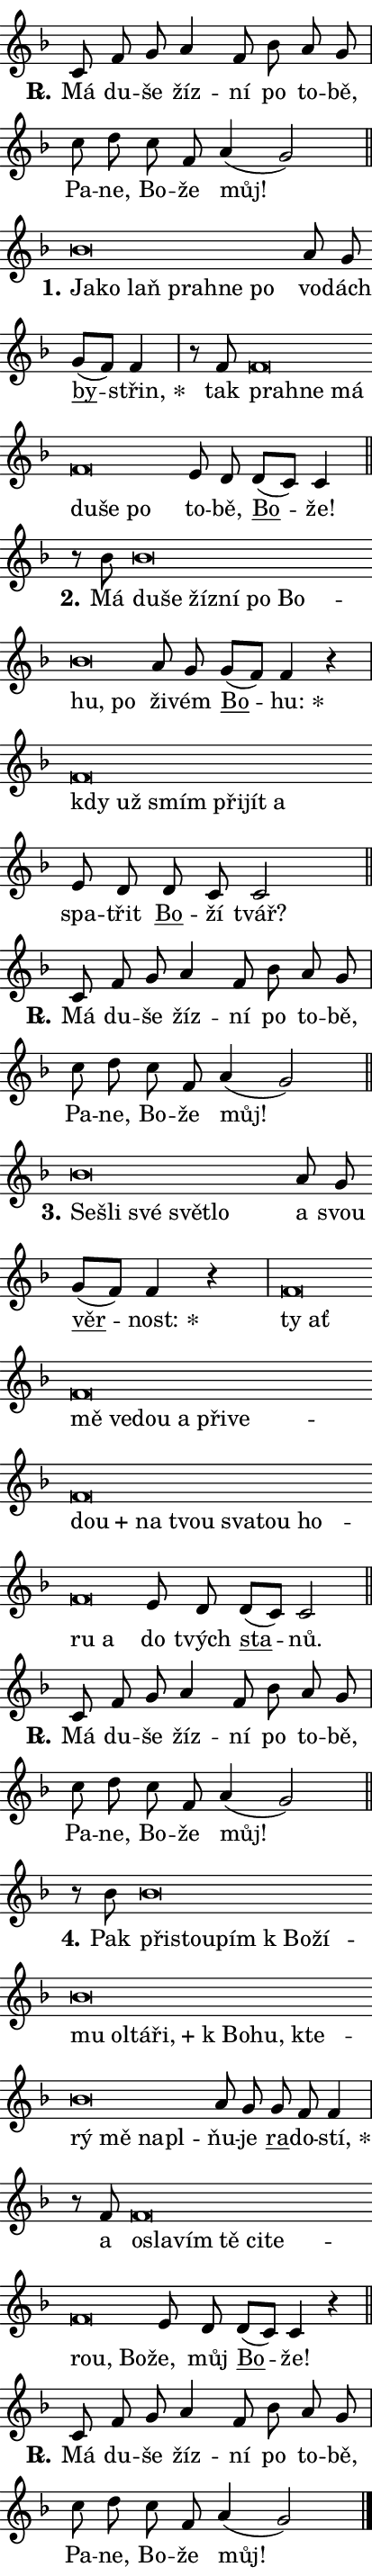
\version "2.22.1"
\header { tagline = "" }
\paper {
  indent = 0\cm
  top-margin = 0\cm
  right-margin = 0\cm
  bottom-margin = 0\cm
  left-margin = 0\cm
  paper-width = 7\cm
  page-breaking = #ly:one-page-breaking
  system-system-spacing.basic-distance = #11
  score-system-spacing.basic-distance = #11
  ragged-last = ##f
}


%% Author: Thomas Morley
%% https://lists.gnu.org/archive/html/lilypond-user/2020-05/msg00002.html
#(define (line-position grob)
"Returns position of @var[grob} in current system:
   @code{'start}, if at first time-step
   @code{'end}, if at last time-step
   @code{'middle} otherwise
"
  (let* ((col (ly:item-get-column grob))
         (ln (ly:grob-object col 'left-neighbor))
         (rn (ly:grob-object col 'right-neighbor))
         (col-to-check-left (if (ly:grob? ln) ln col))
         (col-to-check-right (if (ly:grob? rn) rn col))
         (break-dir-left
           (and
             (ly:grob-property col-to-check-left 'non-musical #f)
             (ly:item-break-dir col-to-check-left)))
         (break-dir-right
           (and
             (ly:grob-property col-to-check-right 'non-musical #f)
             (ly:item-break-dir col-to-check-right))))
        (cond ((eqv? 1 break-dir-left) 'start)
              ((eqv? -1 break-dir-right) 'end)
              (else 'middle))))

#(define (tranparent-at-line-position vctor)
  (lambda (grob)
  "Relying on @code{line-position} select the relevant enry from @var{vctor}.
Used to determine transparency,"
    (case (line-position grob)
      ((end) (not (vector-ref vctor 0)))
      ((middle) (not (vector-ref vctor 1)))
      ((start) (not (vector-ref vctor 2))))))

noteHeadBreakVisibility =
#(define-music-function (break-visibility)(vector?)
"Makes @code{NoteHead}s transparent relying on @var{break-visibility}"
#{
  \override NoteHead.transparent =
    #(tranparent-at-line-position break-visibility)
#})

#(define delete-ledgers-for-transparent-note-heads
  (lambda (grob)
    "Reads whether a @code{NoteHead} is transparent.
If so this @code{NoteHead} is removed from @code{'note-heads} from
@var{grob}, which is supposed to be @code{LedgerLineSpanner}.
As a result ledgers are not printed for this @code{NoteHead}"
    (let* ((nhds-array (ly:grob-object grob 'note-heads))
           (nhds-list
             (if (ly:grob-array? nhds-array)
                 (ly:grob-array->list nhds-array)
                 '()))
           ;; Relies on the transparent-property being done before
           ;; Staff.LedgerLineSpanner.after-line-breaking is executed.
           ;; This is fragile ...
           (to-keep
             (remove
               (lambda (nhd)
                 (ly:grob-property nhd 'transparent #f))
               nhds-list)))
      ;; TODO find a better method to iterate over grob-arrays, similiar
      ;; to filter/remove etc for lists
      ;; For now rebuilt from scratch
      (set! (ly:grob-object grob 'note-heads)  '())
      (for-each
        (lambda (nhd)
          (ly:pointer-group-interface::add-grob grob 'note-heads nhd))
        to-keep))))

hideNotes = {
  \noteHeadBreakVisibility #begin-of-line-visible
}
unHideNotes = {
  \noteHeadBreakVisibility #all-visible
}

% work-around for resetting accidentals
% https://lilypond.org/doc/v2.23/Documentation/notation/displaying-rhythms#unmetered-music
cadenzaMeasure = {
  \cadenzaOff
  \partial 1024 s1024
  \cadenzaOn
}

#(define-markup-command (accent layout props text) (markup?)
  "Underline accented syllable"
  (interpret-markup layout props
    #{\markup \override #'(offset . 4.3) \underline { #text }#}))

responsum = \markup \concat {
  "R" \hspace #-1.05 \path #0.1 #'((moveto 0 0.07) (lineto 0.9 0.8)) \hspace #0.05 "."
}

\layout {
    \context {
        \Staff
        \remove "Time_signature_engraver"
        \override LedgerLineSpanner.after-line-breaking = #delete-ledgers-for-transparent-note-heads
    }
    \context {
        \Voice {
            \override NoteHead.output-attributes = #'((class . "notehead"))
            \override Hairpin.height = #0.55
        }
    }
    \context {
        \Lyrics {
            \override StanzaNumber.output-attributes = #'((class . "stanzanumber"))
            \override LyricSpace.minimum-distance = #0.9
            \override LyricText.font-name = #"TeX Gyre Schola"
            \override LyricText.font-size = 1
            \override StanzaNumber.font-name = #"TeX Gyre Schola Bold"
            \override StanzaNumber.font-size = 1
        }
    }
}

% magnetic-lyrics.ily
%
%   written by
%     Jean Abou Samra <jean@abou-samra.fr>
%     Werner Lemberg <wl@gnu.org>
%
%   adapted by
%     Jiri Hon <jiri.hon@gmail.com>
%
% Version 2022-Apr-15

% https://www.mail-archive.com/lilypond-user@gnu.org/msg149350.html

#(define (Left_hyphen_pointer_engraver context)
   "Collect syllable-hyphen-syllable occurrences in lyrics and store
them in properties.  This engraver only looks to the left.  For
example, if the lyrics input is @code{foo -- bar}, it does the
following.

@itemize @bullet
@item
Set the @code{text} property of the @code{LyricHyphen} grob between
@q{foo} and @q{bar} to @code{foo}.

@item
Set the @code{left-hyphen} property of the @code{LyricText} grob with
text @q{foo} to the @code{LyricHyphen} grob between @q{foo} and
@q{bar}.
@end itemize

Use this auxiliary engraver in combination with the
@code{lyric-@/text::@/apply-@/magnetic-@/offset!} hook."
   (let ((hyphen #f)
         (text #f))
     (make-engraver
      (acknowledgers
       ((lyric-syllable-interface engraver grob source-engraver)
        (set! text grob)))
      (end-acknowledgers
       ((lyric-hyphen-interface engraver grob source-engraver)
        ;(when (not (grob::has-interface grob 'lyric-space-interface))
          (set! hyphen grob)));)
      ((stop-translation-timestep engraver)
       (when (and text hyphen)
         (ly:grob-set-object! text 'left-hyphen hyphen))
       (set! text #f)
       (set! hyphen #f)))))

#(define (lyric-text::apply-magnetic-offset! grob)
   "If the space between two syllables is less than the value in
property @code{LyricText@/.details@/.squash-threshold}, move the right
syllable to the left so that it gets concatenated with the left
syllable.

Use this function as a hook for
@code{LyricText@/.after-@/line-@/breaking} if the
@code{Left_@/hyphen_@/pointer_@/engraver} is active."
   (let ((hyphen (ly:grob-object grob 'left-hyphen #f)))
     (when hyphen
       (let ((left-text (ly:spanner-bound hyphen LEFT)))
         (when (grob::has-interface left-text 'lyric-syllable-interface)
           (let* ((common (ly:grob-common-refpoint grob left-text X))
                  (this-x-ext (ly:grob-extent grob common X))
                  (left-x-ext
                   (begin
                     ;; Trigger magnetism for left-text.
                     (ly:grob-property left-text 'after-line-breaking)
                     (ly:grob-extent left-text common X)))
                  ;; `delta` is the gap width between two syllables.
                  (delta (- (interval-start this-x-ext)
                            (interval-end left-x-ext)))
                  (details (ly:grob-property grob 'details))
                  (threshold (assoc-get 'squash-threshold details 0.2)))
             (when (< delta threshold)
               (let* (;; We have to manipulate the input text so that
                      ;; ligatures crossing syllable boundaries are not
                      ;; disabled.  For languages based on the Latin
                      ;; script this is essentially a beautification.
                      ;; However, for non-Western scripts it can be a
                      ;; necessity.
                      (lt (ly:grob-property left-text 'text))
                      (rt (ly:grob-property grob 'text))
                      (is-space (grob::has-interface hyphen 'lyric-space-interface))
                      (space (if is-space " " ""))
                      (space-markup (grob-interpret-markup grob " "))
                      (space-size (interval-length (ly:stencil-extent space-markup X)))
                      (extra-delta (if is-space space-size 0))
                      ;; Append new syllable.
                      (ltrt-space (if (and (string? lt) (string? rt))
                                (string-append lt space rt)
                                (make-concat-markup (list lt space rt))))
                      ;; Right-align `ltrt` to the right side.
                      (ltrt-space-markup (grob-interpret-markup
                               grob
                               (make-translate-markup
                                (cons (interval-length this-x-ext) 0)
                                (make-right-align-markup ltrt-space)))))
                 (begin
                   ;; Don't print `left-text`.
                   (ly:grob-set-property! left-text 'stencil #f)
                   ;; Set text and stencil (which holds all collected
                   ;; syllables so far) and shift it to the left.
                   (ly:grob-set-property! grob 'text ltrt-space)
                   (ly:grob-set-property! grob 'stencil ltrt-space-markup)
                   (ly:grob-translate-axis! grob (- (- delta extra-delta)) X))))))))))


#(define (lyric-hyphen::displace-bounds-first grob)
   ;; Make very sure this callback isn't triggered too early.
   (let ((left (ly:spanner-bound grob LEFT))
         (right (ly:spanner-bound grob RIGHT)))
     (ly:grob-property left 'after-line-breaking)
     (ly:grob-property right 'after-line-breaking)
     (ly:lyric-hyphen::print grob)))

squashThreshold = #0.4

\layout {
  \context {
    \Lyrics
    \consists #Left_hyphen_pointer_engraver
    \override LyricText.after-line-breaking =
      #lyric-text::apply-magnetic-offset!
    \override LyricHyphen.stencil = #lyric-hyphen::displace-bounds-first
    \override LyricText.details.squash-threshold = \squashThreshold
    \override LyricHyphen.minimum-distance = 0
    \override LyricHyphen.minimum-length = \squashThreshold
  }
}

squash = \override LyricText.details.squash-threshold = 9999
unSquash = \override LyricText.details.squash-threshold = \squashThreshold

left = \override LyricText.self-alignment-X = #LEFT
unLeft = \revert LyricText.self-alignment-X

starOffset = #(lambda (grob) 
                (let ((x_offset (ly:self-alignment-interface::aligned-on-x-parent grob)))
                  (if (= x_offset 0) 0 (+ x_offset 1.2))))

star = #(define-music-function (syllable)(string?)
"Append star separator at the end of a syllable"
#{
  \once \override LyricText.X-offset = #starOffset
  \lyricmode { \markup {
    #syllable
    \override #'((font-name . "TeX Gyre Schola Bold")) \hspace #0.2 \lower #0.65 \larger "*"
  } }
#})

starAccent = #(define-music-function (syllable)(string?)
"Append star separator at the end of a syllable and make accent"
#{
  \once \override LyricText.X-offset = #starOffset
  \lyricmode { \markup {
    \accent #syllable
    \override #'((font-name . "TeX Gyre Schola Bold")) \hspace #0.2 \lower #0.65 \larger "*"
  } }
#})

breath = #(define-music-function (syllable)(string?)
"Append breathing indicator at the end of a syllable"
#{
  \lyricmode { \markup { #syllable "+" } }
#})

optionalBreath = #(define-music-function (syllable)(string?)
"Append optional breathing indicator at the end of a syllable"
#{
  \lyricmode { \markup { #syllable "(+)" } }
#})


\score {
    <<
        \new Voice = "melody" { \cadenzaOn \key f \major \relative { c'8 f g a4 f8 bes a g \cadenzaMeasure \bar "|" c d \bar "" c f, \bar "" a4( g2) \cadenzaMeasure \bar "||" \break }
\relative { bes'\breve*1/16 \hideNotes \breve*1/16 \bar "" \breve*1/16 \bar "" \breve*1/16 \bar "" \breve*1/16 \breve*1/16 \bar "" \unHideNotes a8 g \bar "" g[( f)] f4 \cadenzaMeasure \bar "|" r8 f f\breve*1/16 \hideNotes \breve*1/16 \bar "" \breve*1/16 \bar "" \breve*1/16 \bar "" \breve*1/16 \breve*1/16 \bar "" \unHideNotes e8 d \bar "" d[( c)] c4 \cadenzaMeasure \bar "||" \break }
\relative { r8 bes' bes\breve*1/16 \hideNotes \breve*1/16 \bar "" \breve*1/16 \bar "" \breve*1/16 \bar "" \breve*1/16 \bar "" \breve*1/16 \bar "" \breve*1/16 \breve*1/16 \bar "" \unHideNotes a8 g \bar "" g[( f)] f4 r \cadenzaMeasure \bar "|" f\breve*1/16 \hideNotes \breve*1/16 \bar "" \breve*1/16 \bar "" \breve*1/16 \bar "" \breve*1/16 \breve*1/16 \bar "" \unHideNotes e8 d \bar "" d c c2 \cadenzaMeasure \bar "||" \break }
\relative { c'8 f g a4 f8 bes a g \cadenzaMeasure \bar "|" c d \bar "" c f, \bar "" a4( g2) \cadenzaMeasure \bar "||" \break }
\relative { bes'\breve*1/16 \hideNotes \breve*1/16 \bar "" \breve*1/16 \bar "" \breve*1/16 \breve*1/16 \bar "" \unHideNotes a8 g \bar "" g[( f)] f4 r \cadenzaMeasure \bar "|" f\breve*1/16 \hideNotes \breve*1/16 \bar "" \breve*1/16 \bar "" \breve*1/16 \bar "" \breve*1/16 \bar "" \breve*1/16 \bar "" \breve*1/16 \bar "" \breve*1/16 \bar "" \breve*1/16 \bar "" \breve*1/16 \bar "" \breve*1/16 \bar "" \breve*1/16 \bar "" \breve*1/16 \bar "" \breve*1/16 \bar "" \breve*1/16 \breve*1/16 \bar "" \unHideNotes e8 d \bar "" d[( c)] c2 \cadenzaMeasure \bar "||" \break }
\relative { c'8 f g a4 f8 bes a g \cadenzaMeasure \bar "|" c d \bar "" c f, \bar "" a4( g2) \cadenzaMeasure \bar "||" \break }
\relative { r8 bes' bes\breve*1/16 \hideNotes \breve*1/16 \bar "" \breve*1/16 \bar "" \breve*1/16 \bar "" \breve*1/16 \bar "" \breve*1/16 \bar "" \breve*1/16 \bar "" \breve*1/16 \bar "" \breve*1/16 \bar "" \breve*1/16 \bar "" \breve*1/16 \bar "" \breve*1/16 \bar "" \breve*1/16 \bar "" \breve*1/16 \bar "" \breve*1/16 \breve*1/16 \bar "" \unHideNotes a8 g \bar "" g f f4 \cadenzaMeasure \bar "|" r8 f f\breve*1/16 \hideNotes \breve*1/16 \bar "" \breve*1/16 \bar "" \breve*1/16 \bar "" \breve*1/16 \bar "" \breve*1/16 \bar "" \breve*1/16 \breve*1/16 \bar "" \unHideNotes e8 d \bar "" d[( c)] c4 r \cadenzaMeasure \bar "||" \break }
\relative { c'8 f g a4 f8 bes a g \cadenzaMeasure \bar "|" c d \bar "" c f, \bar "" a4( g2) \cadenzaMeasure \bar "||" \break } \bar "|." }
        \new Lyrics \lyricsto "melody" { \lyricmode { \set stanza = \responsum
Má du -- še žíz -- ní po to -- bě, Pa -- ne, Bo -- že můj!
\set stanza = "1."
\left Ja -- \squash ko laň pra -- hne po \unLeft \unSquash vo -- dách \markup \accent by -- \star střin, tak \left pra -- \squash hne má du -- še po \unLeft \unSquash to -- bě, \markup \accent Bo -- že!
\set stanza = "2."
Má \left du -- \squash še žíz -- ní po Bo -- hu, po \unLeft \unSquash ži -- vém \markup \accent Bo -- \star hu: \left kdy \squash už smím při -- jít a \unLeft \unSquash spa -- třit \markup \accent Bo -- ží tvář?
\set stanza = \responsum
Má du -- še žíz -- ní po to -- bě, Pa -- ne, Bo -- že můj!
\set stanza = "3."
\left Se -- \squash šli své svět -- lo \unLeft \unSquash a svou \markup \accent věr -- \star nost: \left ty \squash ať mě ve -- dou a při -- ve -- \breath "dou" na tvou sva -- tou ho -- ru a \unLeft \unSquash do tvých \markup \accent sta -- nů.
\set stanza = \responsum
Má du -- še žíz -- ní po to -- bě, Pa -- ne, Bo -- že můj!
\set stanza = "4."
Pak \left při -- \squash stou -- pím "k Bo" -- ží -- mu ol -- tá -- \breath "ři," "k Bo" -- hu, kte -- rý mě na -- pl -- \unLeft \unSquash ňu -- je \markup \accent ra -- do -- \star stí, a \left o -- \squash sla -- vím tě ci -- te -- rou, Bo -- \unLeft \unSquash že, můj \markup \accent Bo -- že!
\set stanza = \responsum
Má du -- še žíz -- ní po to -- bě, Pa -- ne, Bo -- že můj! } }
    >>
    \layout {}
}
